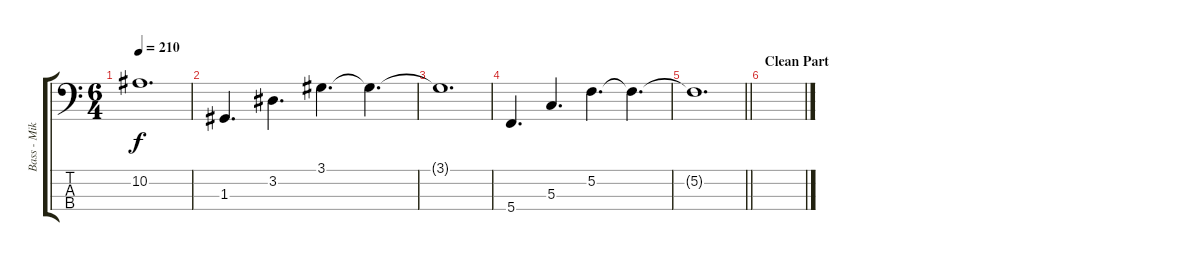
\track ("Bass - Mike D'Antonio" "Bass - Mik") {instrument electricbasspick}
\staff {score tabs}
\tuning (F2 C2 G1 C1) {hide}
\ts (6 4)
\tempo 210
\clef f4
\ks c
10.2{t}.1{d dy f} |
1.3.4{d} 3.2.4{d} 3.1.4{d} 3.1{t}.4{d} |
3.1{t}.1{d} |
5.4.4{d} 5.3.4{d} 5.2.4{d} 5.2{t}.4{d} |
\barLineRight lightlight
5.2{t}.1{d} |
\section ("" "Clean Part")
